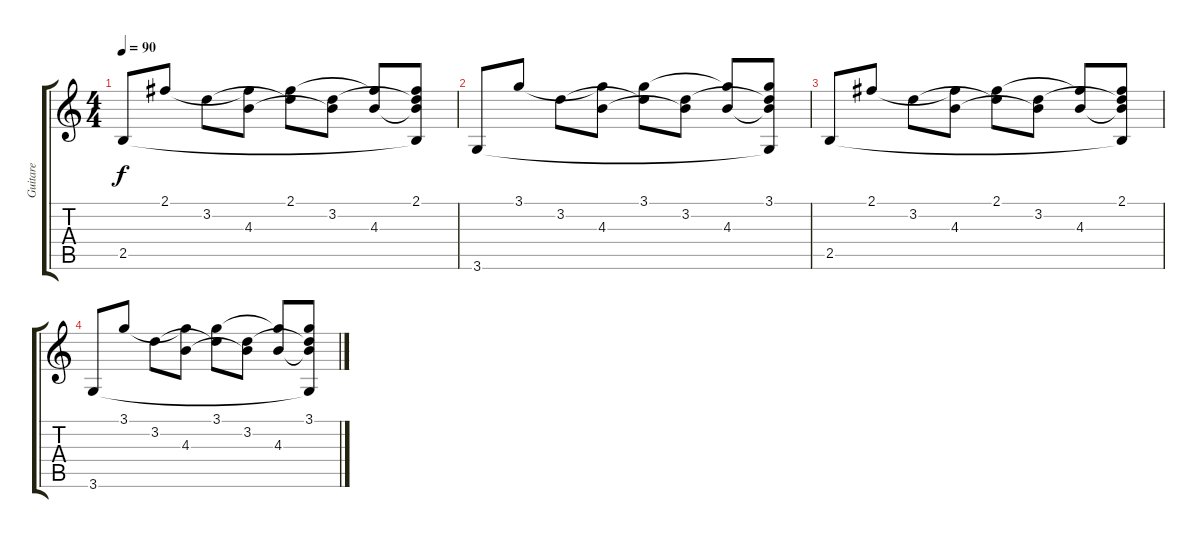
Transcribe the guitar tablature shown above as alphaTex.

\track ("Guitare" "Guitare") {instrument acousticguitarsteel}
\staff {score tabs}
\tuning (E4 B3 G3 D3 A2 E2) {hide}
\ts (4 4)
\tempo 90
\clef g2
\ks c
2.5.8{dy f volume 5} 2.1.8 3.2.8 (2.1{t} 4.3).8 (2.1 3.2{t}).8 (3.2 4.3{t}).8 (2.1{t} 4.3).8 (2.1 3.2{t} 4.3{t} 2.5{t}).8 |
3.6.8 3.1.8 3.2.8 (3.1{t} 4.3).8 (3.1 3.2{t}).8 (3.2 4.3{t}).8 (3.1{t} 4.3).8 (3.1 3.2{t} 4.3{t} 3.6{t}).8 |
2.5.8{volume 0} 2.1.8 3.2.8 (2.1{t} 4.3).8 (2.1 3.2{t}).8 (3.2 4.3{t}).8 (2.1{t} 4.3).8 (2.1 3.2{t} 4.3{t} 2.5{t}).8 |
3.6.8 3.1.8 3.2.8 (3.1{t} 4.3).8 (3.1 3.2{t}).8 (3.2 4.3{t}).8 (3.1{t} 4.3).8 (3.1 3.2{t} 4.3{t} 3.6{t}).8
